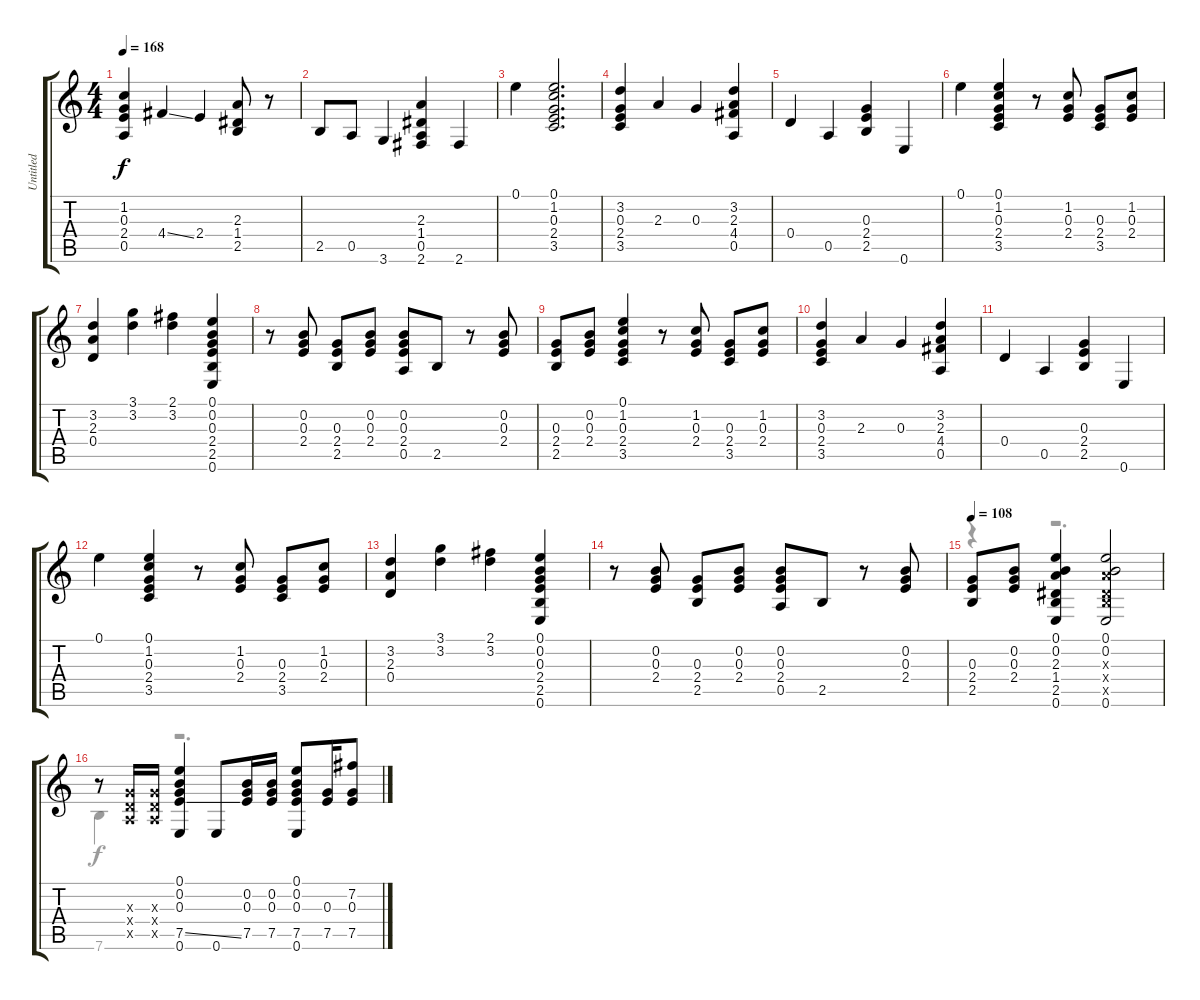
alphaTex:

\track ("Untitled" "Untitled") {instrument acousticguitarnylon}
\staff {score tabs}
\tuning (E4 B3 G3 D3 A2 E2) {hide}
\voice
\ts (4 4)
\tempo 168
\clef g2
\ks c
(1.2 0.3 2.4 0.5).4{dy f} 4.4{ss}.4 2.4.4 (2.3 1.4 2.5).8 r.8 |
2.5.8 0.5.8 3.6.4 (2.3 1.4 0.5 2.6).4 2.6.4 |
0.1.4 (0.1 1.2 0.3 2.4 3.5).2{d} |
(3.2 0.3 2.4 3.5).4 2.3.4 0.3.4 (3.2 2.3 4.4 0.5).4 |
0.4.4 0.5.4 (0.3 2.4 2.5).4 0.6.4 |
0.1.4 (0.1 1.2 0.3 2.4 3.5).4 r.8 (1.2 0.3 2.4).8 (0.3 2.4 3.5).8 (1.2 0.3 2.4).8 |
(3.2 2.3 0.4).4 (3.1 3.2).4 (2.1 3.2).4 (0.1 0.2 0.3 2.4 2.5 0.6).4 |
r.8 (0.2 0.3 2.4).8 (0.3 2.4 2.5).8 (0.2 0.3 2.4).8 (0.2 0.3 2.4 0.5).8 2.5.8 r.8 (0.2 0.3 2.4).8 |
(0.3 2.4 2.5).8 (0.2 0.3 2.4).8 (0.1 1.2 0.3 2.4 3.5).4 r.8 (1.2 0.3 2.4).8 (0.3 2.4 3.5).8 (1.2 0.3 2.4).8 |
(3.2 0.3 2.4 3.5).4 2.3.4 0.3.4 (3.2 2.3 4.4 0.5).4 |
0.4.4 0.5.4 (0.3 2.4 2.5).4 0.6.4 |
0.1.4 (0.1 1.2 0.3 2.4 3.5).4 r.8 (1.2 0.3 2.4).8 (0.3 2.4 3.5).8 (1.2 0.3 2.4).8 |
(3.2 2.3 0.4).4 (3.1 3.2).4 (2.1 3.2).4 (0.1 0.2 0.3 2.4 2.5 0.6).4 |
r.8 (0.2 0.3 2.4).8 (0.3 2.4 2.5).8 (0.2 0.3 2.4).8 (0.2 0.3 2.4 0.5).8 2.5.8 r.8 (0.2 0.3 2.4).8 |
\tempo 108
(0.3 2.4 2.5).8 (0.2 0.3 2.4).8 (0.1 0.2 2.3 1.4 2.5 0.6).4 (0.1 0.2 2.3{x} 1.4{x} 2.5{x} 0.6).2 |
r.8 (0.3{x} 0.4{x} 0.5{x}).16 (0.3{x} 0.4{x} 0.5{x}).16 (0.1 0.2 0.3 7.5{ss} 0.6).4 0.6.8 (0.2 0.3 7.5).16 (0.2 0.3 7.5).16 (0.1 0.2 0.3 7.5 0.6).8 (0.3 7.5).16 (7.2 0.3 7.5).8
\voice
\clef g2
\ottava regular
\simile none
\ks c
|
|
|
|
|
|
|
|
|
|
|
|
|
|
r.4 r.2{d} |
7.6.4 r.2{d}
